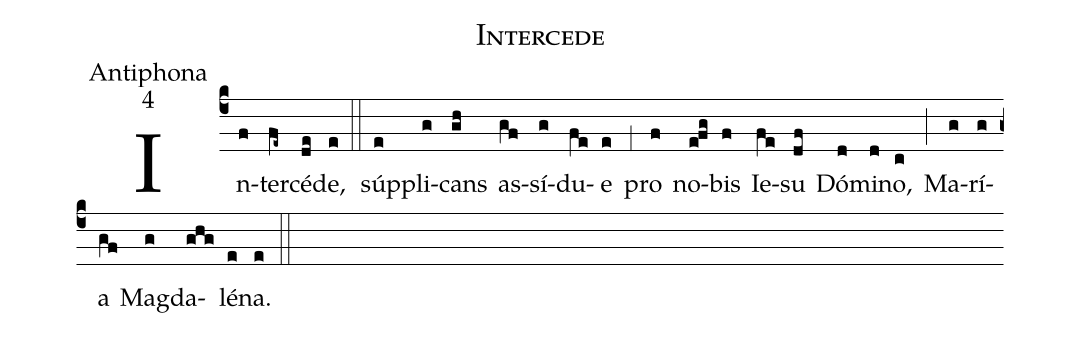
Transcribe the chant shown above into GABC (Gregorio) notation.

name:Intercede;
office-part:Antiphona;
mode:4;
%%
(c4) In(f)ter(fe~)cé(de)de,(e) (::)
súp(e)pli(g)cans(gh) as(gf)sí(g)du(fe)e(e) (,1) pro(f) no(e!fg)bis(f) Ie(fe)su(df) Dó(d)mi(d)no,(c) (;) Ma(g)rí(g)a(gf) Mag(g)da(ghg)lé(e)na.(e) (::)
